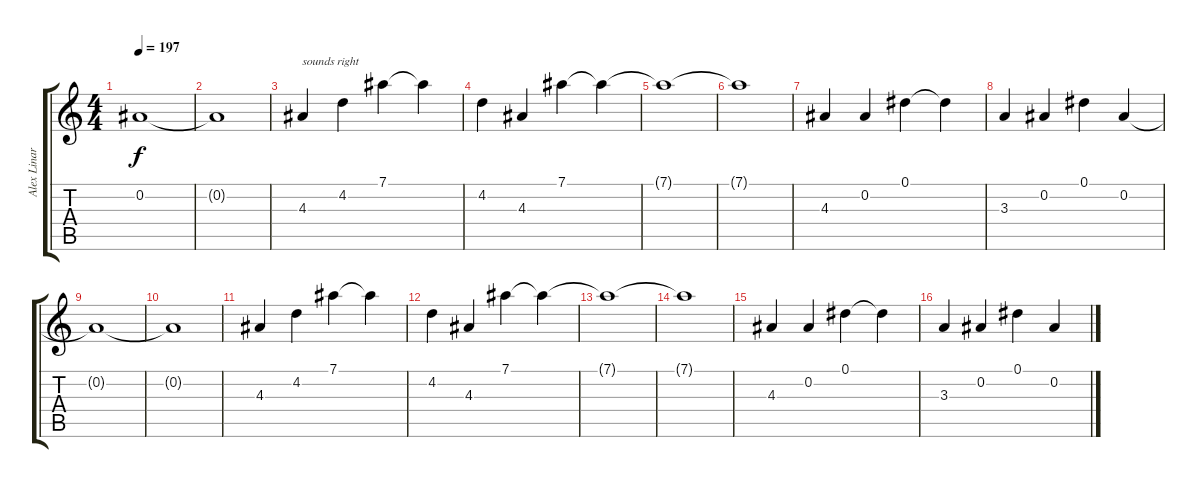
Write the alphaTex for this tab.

\track ("Alex Linares" "Alex Linar") {instrument distortionguitar}
\staff {score tabs}
\tuning (Eb4 Bb3 Gb3 Db3 Ab2 Eb2) {hide}
\ts (4 4)
\tempo 197
\clef g2
\ks c
0.2{t}.1{dy f} |
0.2{t}.1 |
4.3.4{txt "sounds right"} 4.2.4 7.1.4 7.1{t}.4 |
4.2.4 4.3.4 7.1.4 7.1{t}.4 |
7.1{t}.1 |
7.1{t}.1 |
4.3.4{volume 7 instrument electricguitarclean} 0.2.4 0.1.4 0.1{t}.4 |
3.3.4 0.2.4 0.1.4 0.2.4 |
0.2{t}.1 |
0.2{t}.1 |
4.3.4 4.2.4 7.1.4 7.1{t}.4 |
4.2.4 4.3.4 7.1.4 7.1{t}.4 |
7.1{t}.1 |
7.1{t}.1 |
4.3.4{volume 7 instrument electricguitarclean} 0.2.4 0.1.4 0.1{t}.4 |
3.3.4 0.2.4 0.1.4 0.2.4
